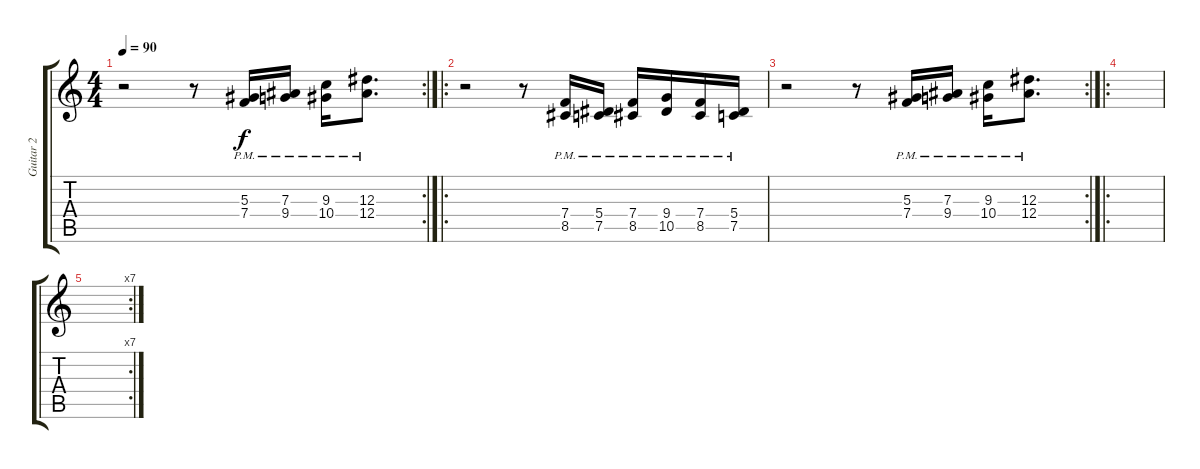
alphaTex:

\track ("Guitar 2" "Guitar 2") {instrument distortionguitar}
\staff {score tabs}
\tuning (C4 G3 Eb3 Bb2 F2 C2) {hide}
\rc 2
\ts (4 4)
\tempo 90
\clef g2
\ks c
r.2{dy f} r.8 (5.3{pm} 7.4).16 (7.3{pm} 9.4).16 (9.3{pm} 10.4).16 (12.3{pm} 12.4).8{d} |
\ro
r.2 r.8 (7.4{pm} 8.5).16{volume 16 instrument distortionguitar} (5.4{pm} 7.5).16 (7.4{pm} 8.5).16 (9.4{pm} 10.5).16 (7.4{pm} 8.5).16 (5.4{pm} 7.5).16 |
\rc 2
r.2 r.8 (5.3{pm} 7.4).16 (7.3{pm} 9.4).16 (9.3{pm} 10.4).16 (12.3{pm} 12.4).8{d} |
\ro
|
\rc 7
